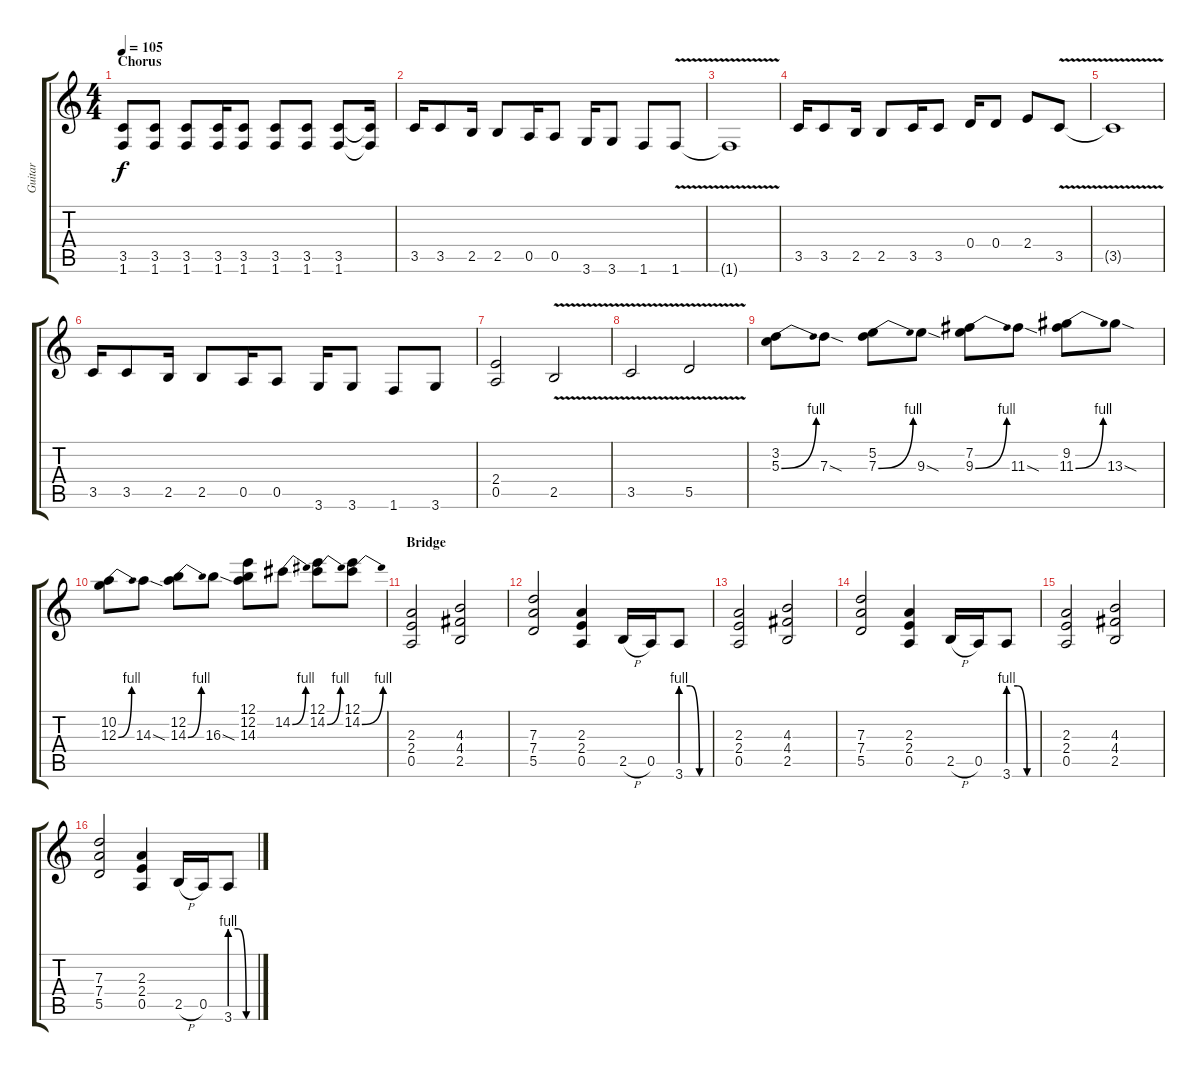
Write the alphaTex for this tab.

\track ("Guitar" "Guitar") {instrument overdrivenguitar}
\staff {score tabs}
\tuning (E4 B3 G3 D3 A2 E2) {hide}
\ts (4 4)
\section ("" "Chorus")
\tempo 105
\clef g2
\ks c
(3.5 1.6).8{dy f} (3.5 1.6).8 (3.5 1.6).8 (3.5 1.6).16 (3.5 1.6).8 (3.5 1.6).8 (3.5 1.6).8 (3.5 1.6).8 (3.5{t} 1.6{t}).16 |
3.5.16 3.5.8 2.5.16 2.5.8 0.5.16 0.5.8 3.6.16 3.6.8 1.6.8 1.6{v}.8 |
1.6{t}.1 |
3.5.16 3.5.8 2.5.16 2.5.8 3.5.16 3.5.8 0.4.16 0.4.8 2.4.8 3.5{v}.8 |
3.5{t}.1 |
3.5.16 3.5.8 2.5.16 2.5.8 0.5.16 0.5.8 3.6.16 3.6.8 1.6.8 3.6.8 |
(2.4 0.5).2 2.5{v}.2 |
3.5{v}.2 5.5{v}.2 |
(3.2 5.3{be (bend 0 0 60 4)}).8 7.3{sod}.8 (5.2 7.3{be (bend 0 0 60 4)}).8 9.3{sod}.8 (7.2 9.3{be (bend 0 0 60 4)}).8 11.3{sod}.8 (9.2 11.3{be (bend 0 0 60 4)}).8 13.3{sod}.8 |
(10.2 12.3{be (bend 0 0 60 4)}).8 14.3{sod}.8 (12.2 14.3{be (bend 0 0 60 4)}).8 16.3{sod}.8 (12.1 12.2 14.3).8 14.2{be (bend 0 0 60 4)}.8 (12.1 14.2{be (bend 0 0 60 4)}).8 (12.1 14.2{be (bend 0 0 60 4)}).8 |
\section ("" "Bridge")
(2.3 2.4 0.5).2 (4.3 4.4 2.5).2 |
(7.3 7.4 5.5).2 (2.3 2.4 0.5).4 2.5{h}.16 0.5.16 3.6{be (custom 0 4 20 4 40 0 60 0)}.8 |
(2.3 2.4 0.5).2 (4.3 4.4 2.5).2 |
(7.3 7.4 5.5).2 (2.3 2.4 0.5).4 2.5{h}.16 0.5.16 3.6{be (custom 0 4 20 4 40 0 60 0)}.8 |
(2.3 2.4 0.5).2 (4.3 4.4 2.5).2 |
(7.3 7.4 5.5).2 (2.3 2.4 0.5).4 2.5{h}.16 0.5.16 3.6{be (custom 0 4 20 4 40 0 60 0)}.8
